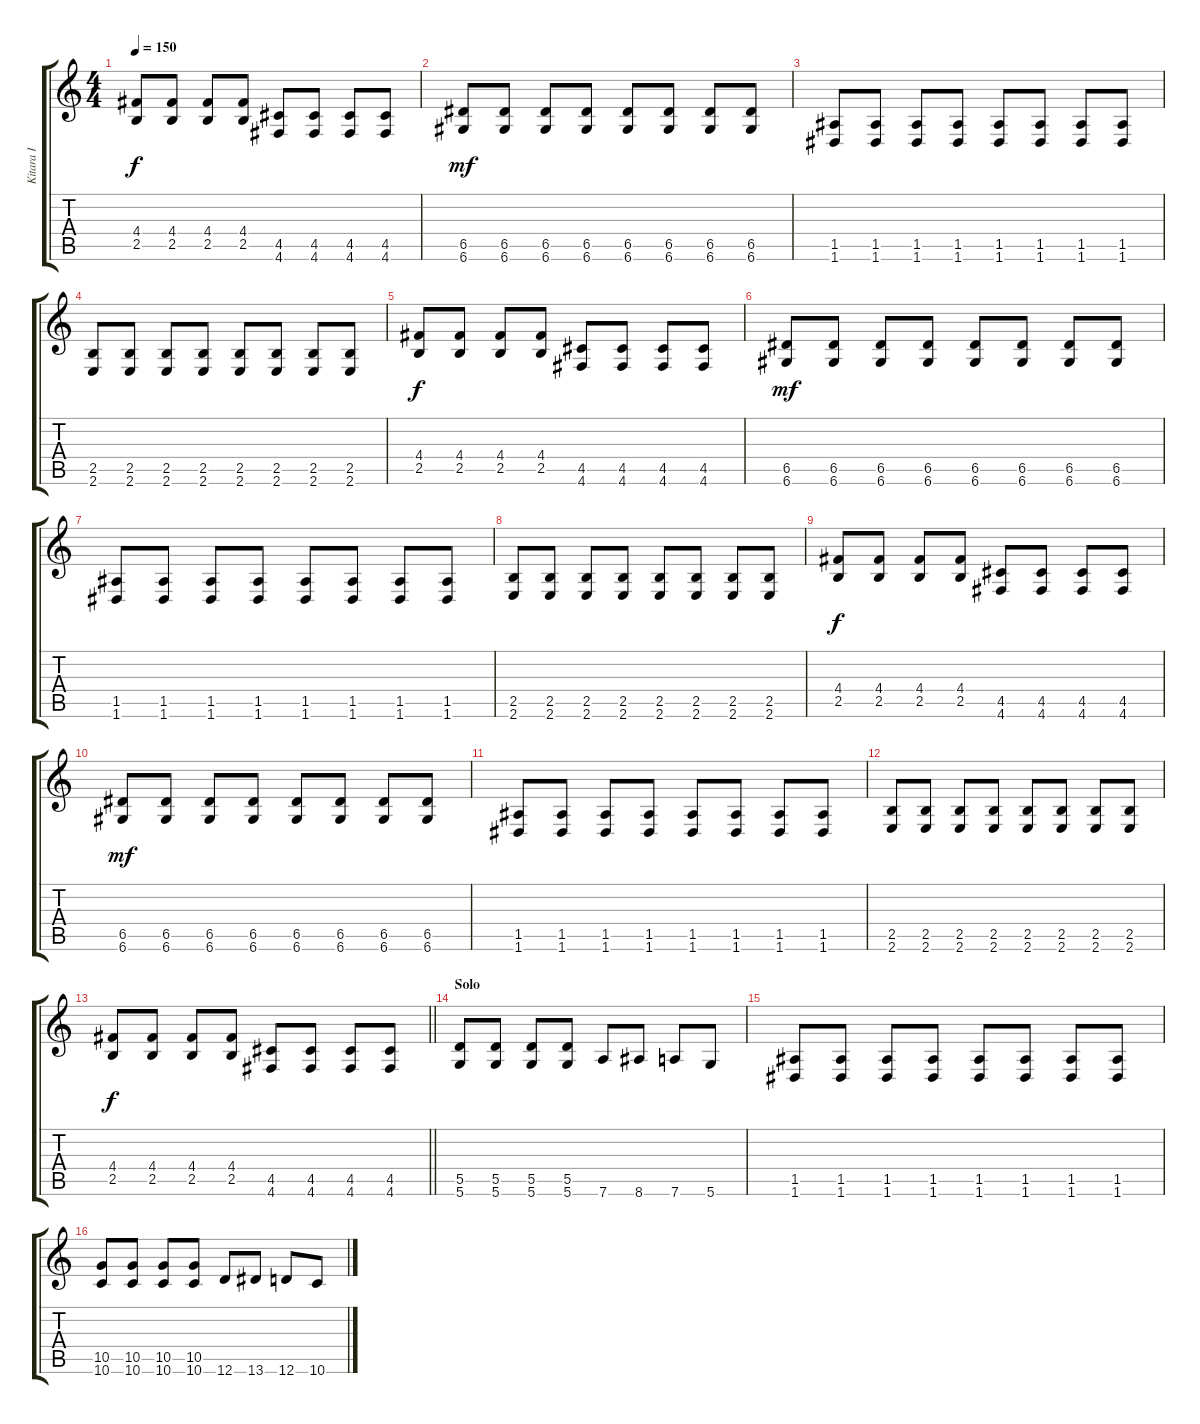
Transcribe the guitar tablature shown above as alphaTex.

\track ("Kitara I" "Kitara I") {instrument distortionguitar}
\staff {score tabs}
\tuning (E4 B3 G3 D3 A2 D2) {hide}
\ts (4 4)
\tempo 150
\clef g2
\ks c
(4.4 2.5).8{dy f} (4.4 2.5).8 (4.4 2.5).8 (4.4 2.5).8 (4.5 4.6).8 (4.5 4.6).8 (4.5 4.6).8 (4.5 4.6).8 |
(6.5 6.6).8{dy mf} (6.5 6.6).8 (6.5 6.6).8 (6.5 6.6).8 (6.5 6.6).8 (6.5 6.6).8 (6.5 6.6).8 (6.5 6.6).8 |
(1.5 1.6).8 (1.5 1.6).8 (1.5 1.6).8 (1.5 1.6).8 (1.5 1.6).8 (1.5 1.6).8 (1.5 1.6).8 (1.5 1.6).8 |
(2.5 2.6).8 (2.5 2.6).8 (2.5 2.6).8 (2.5 2.6).8 (2.5 2.6).8 (2.5 2.6).8 (2.5 2.6).8 (2.5 2.6).8 |
(4.4 2.5).8{dy f} (4.4 2.5).8 (4.4 2.5).8 (4.4 2.5).8 (4.5 4.6).8 (4.5 4.6).8 (4.5 4.6).8 (4.5 4.6).8 |
(6.5 6.6).8{dy mf} (6.5 6.6).8 (6.5 6.6).8 (6.5 6.6).8 (6.5 6.6).8 (6.5 6.6).8 (6.5 6.6).8 (6.5 6.6).8 |
(1.5 1.6).8 (1.5 1.6).8 (1.5 1.6).8 (1.5 1.6).8 (1.5 1.6).8 (1.5 1.6).8 (1.5 1.6).8 (1.5 1.6).8 |
(2.5 2.6).8 (2.5 2.6).8 (2.5 2.6).8 (2.5 2.6).8 (2.5 2.6).8 (2.5 2.6).8 (2.5 2.6).8 (2.5 2.6).8 |
(4.4 2.5).8{dy f} (4.4 2.5).8 (4.4 2.5).8 (4.4 2.5).8 (4.5 4.6).8 (4.5 4.6).8 (4.5 4.6).8 (4.5 4.6).8 |
(6.5 6.6).8{dy mf} (6.5 6.6).8 (6.5 6.6).8 (6.5 6.6).8 (6.5 6.6).8 (6.5 6.6).8 (6.5 6.6).8 (6.5 6.6).8 |
(1.5 1.6).8 (1.5 1.6).8 (1.5 1.6).8 (1.5 1.6).8 (1.5 1.6).8 (1.5 1.6).8 (1.5 1.6).8 (1.5 1.6).8 |
(2.5 2.6).8 (2.5 2.6).8 (2.5 2.6).8 (2.5 2.6).8 (2.5 2.6).8 (2.5 2.6).8 (2.5 2.6).8 (2.5 2.6).8 |
\barLineRight lightlight
(4.4 2.5).8{dy f} (4.4 2.5).8 (4.4 2.5).8 (4.4 2.5).8 (4.5 4.6).8 (4.5 4.6).8 (4.5 4.6).8 (4.5 4.6).8 |
\section ("" "Solo")
(5.5 5.6).8 (5.5 5.6).8 (5.5 5.6).8 (5.5 5.6).8 7.6.8 8.6.8 7.6.8 5.6.8 |
(1.5 1.6).8 (1.5 1.6).8 (1.5 1.6).8 (1.5 1.6).8 (1.5 1.6).8 (1.5 1.6).8 (1.5 1.6).8 (1.5 1.6).8 |
(10.5 10.6).8 (10.5 10.6).8 (10.5 10.6).8 (10.5 10.6).8 12.6.8 13.6.8 12.6.8 10.6.8
